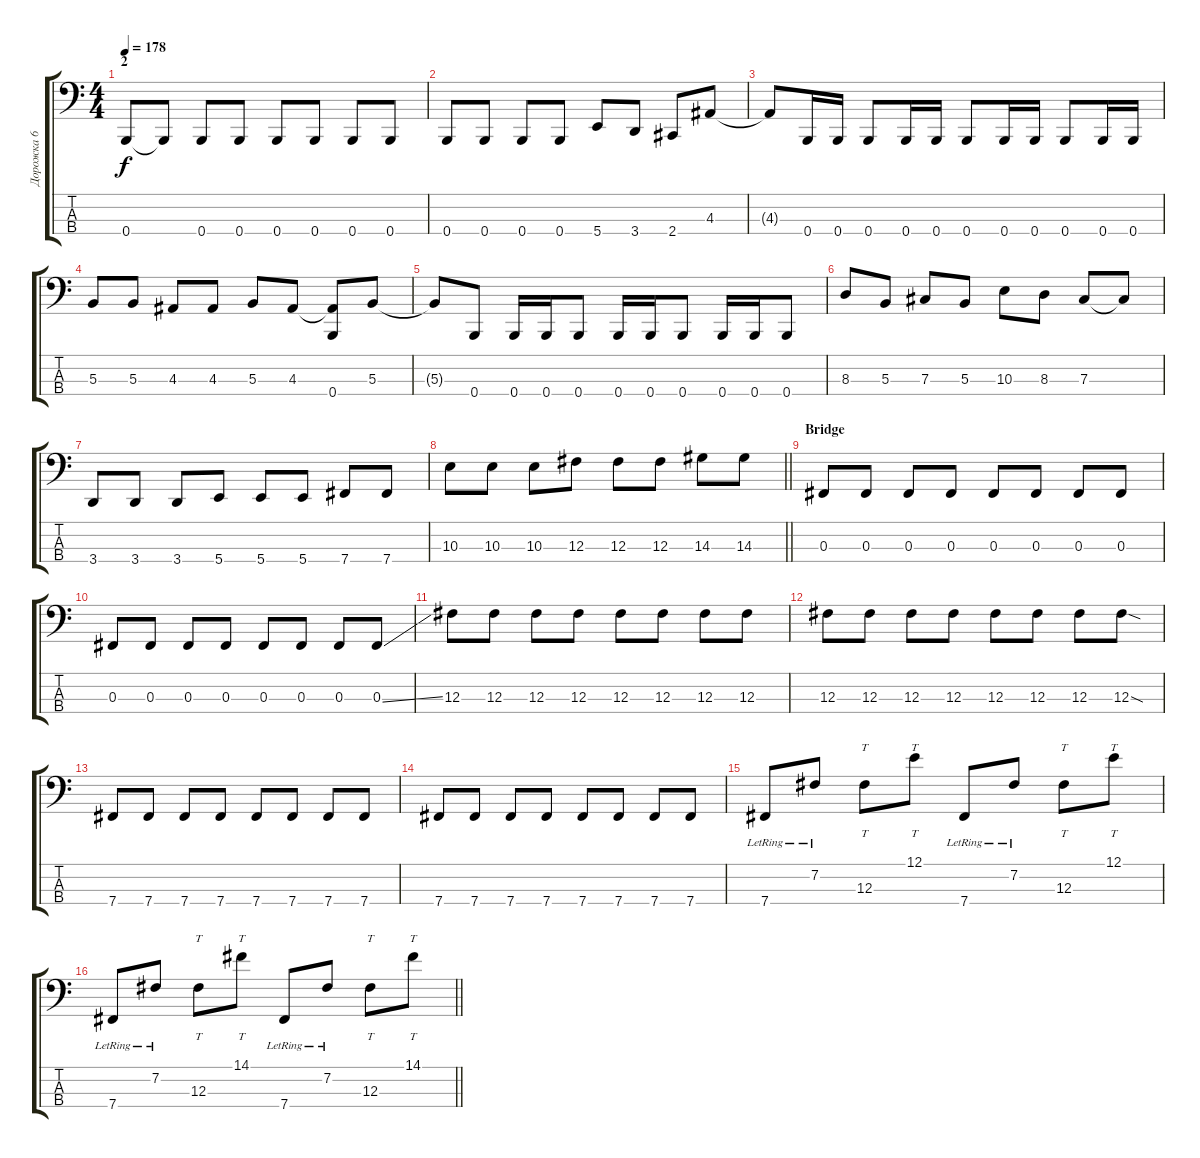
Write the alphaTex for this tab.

\track ("Дорожка 6" "Дорожка 6") {instrument electricbassfinger}
\staff {score tabs}
\tuning (E2 B1 Gb1 B0) {hide}
\ts (4 4)
\section ("" "2")
\tempo 178
\clef f4
\ks c
0.4.8{dy f} 0.4{t}.8 0.4.8 0.4.8 0.4.8 0.4.8 0.4.8 0.4.8 |
0.4.8 0.4.8 0.4.8 0.4.8 5.4.8 3.4.8 2.4.8 4.3.8 |
4.3{t}.8 0.4.16 0.4.16 0.4.8 0.4.16 0.4.16 0.4.8 0.4.16 0.4.16 0.4.8 0.4.16 0.4.16 |
5.3.8 5.3.8 4.3.8 4.3.8 5.3.8 4.3.8 (4.3{t} 0.4).8 5.3.8 |
5.3{t}.8 0.4.8 0.4.16 0.4.16 0.4.8 0.4.16 0.4.16 0.4.8 0.4.16 0.4.16 0.4.8 |
8.3.8 5.3.8 7.3.8 5.3.8 10.3.8 8.3.8 7.3.8 7.3{t}.8 |
3.4.8 3.4.8 3.4.8 5.4.8 5.4.8 5.4.8 7.4.8 7.4.8 |
\barLineRight lightlight
10.3.8 10.3.8 10.3.8 12.3.8 12.3.8 12.3.8 14.3.8 14.3.8 |
\section ("" "Bridge")
0.3.8 0.3.8 0.3.8 0.3.8 0.3.8 0.3.8 0.3.8 0.3.8 |
0.3.8 0.3.8 0.3.8 0.3.8 0.3.8 0.3.8 0.3.8 0.3{ss}.8 |
12.3.8 12.3.8 12.3.8 12.3.8 12.3.8 12.3.8 12.3.8 12.3.8 |
12.3.8 12.3.8 12.3.8 12.3.8 12.3.8 12.3.8 12.3.8 12.3{sod}.8 |
7.4.8 7.4.8 7.4.8 7.4.8 7.4.8 7.4.8 7.4.8 7.4.8 |
7.4.8 7.4.8 7.4.8 7.4.8 7.4.8 7.4.8 7.4.8 7.4.8 |
7.4{lr}.8 7.2{lr}.8 12.3.8{tt} 12.1.8{tt} 7.4{lr}.8 7.2{lr}.8 12.3.8{tt} 12.1.8{tt} |
\barLineRight lightlight
7.4{lr}.8 7.2{lr}.8 12.3.8{tt} 14.1.8{tt} 7.4{lr}.8 7.2{lr}.8 12.3.8{tt} 14.1.8{tt}
